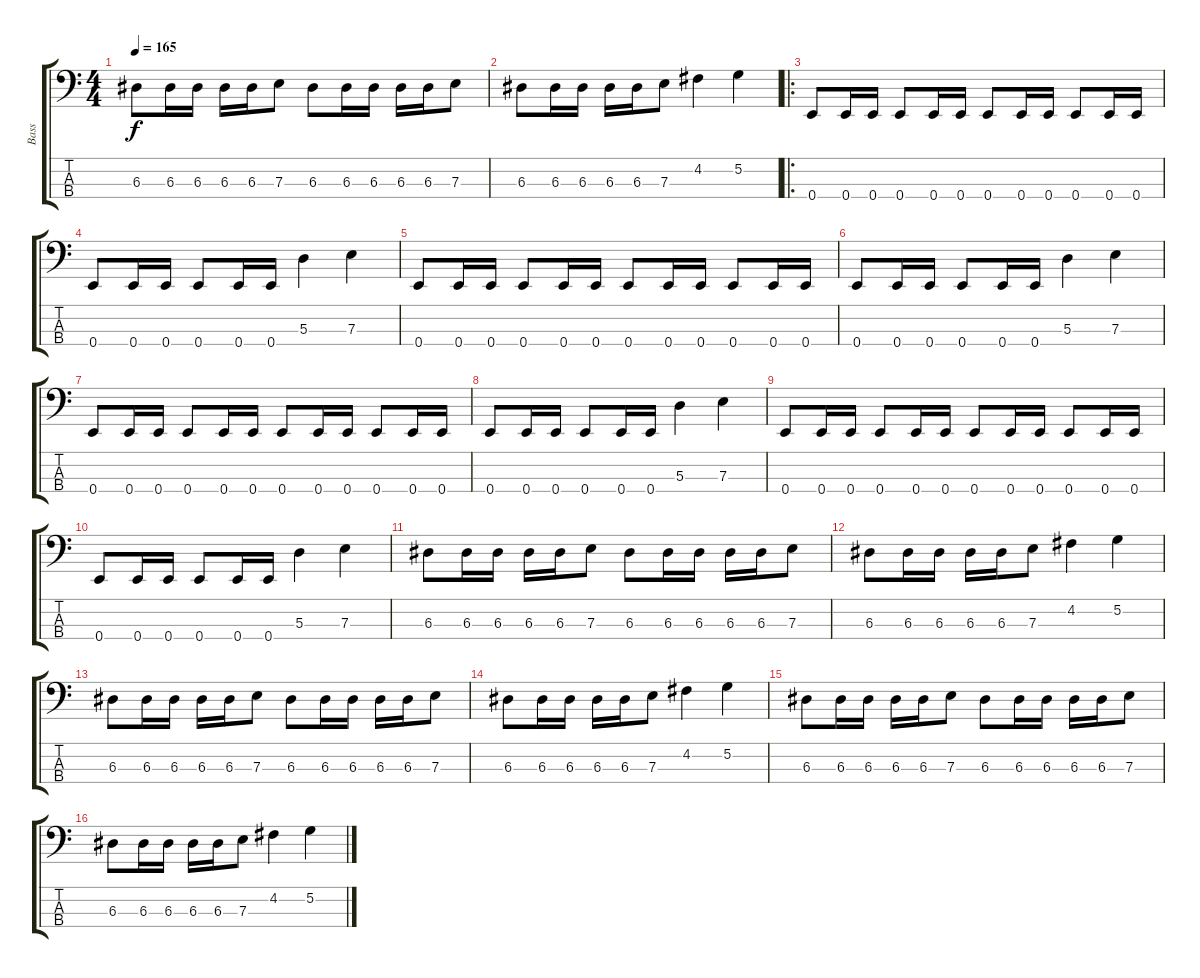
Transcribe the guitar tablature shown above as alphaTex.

\track ("Bass" "Bass") {instrument electricbassfinger}
\staff {score tabs}
\tuning (G2 D2 A1 E1) {hide}
\ts (4 4)
\tempo 165
\clef f4
\ks c
6.3.8{dy f} 6.3.16 6.3.16 6.3.16 6.3.16 7.3.8 6.3.8 6.3.16 6.3.16 6.3.16 6.3.16 7.3.8 |
6.3.8 6.3.16 6.3.16 6.3.16 6.3.16 7.3.8 4.2.4 5.2.4 |
\ro
0.4.8 0.4.16 0.4.16 0.4.8 0.4.16 0.4.16 0.4.8 0.4.16 0.4.16 0.4.8 0.4.16 0.4.16 |
0.4.8 0.4.16 0.4.16 0.4.8 0.4.16 0.4.16 5.3.4 7.3.4 |
0.4.8 0.4.16 0.4.16 0.4.8 0.4.16 0.4.16 0.4.8 0.4.16 0.4.16 0.4.8 0.4.16 0.4.16 |
0.4.8 0.4.16 0.4.16 0.4.8 0.4.16 0.4.16 5.3.4 7.3.4 |
0.4.8 0.4.16 0.4.16 0.4.8 0.4.16 0.4.16 0.4.8 0.4.16 0.4.16 0.4.8 0.4.16 0.4.16 |
0.4.8 0.4.16 0.4.16 0.4.8 0.4.16 0.4.16 5.3.4 7.3.4 |
0.4.8 0.4.16 0.4.16 0.4.8 0.4.16 0.4.16 0.4.8 0.4.16 0.4.16 0.4.8 0.4.16 0.4.16 |
0.4.8 0.4.16 0.4.16 0.4.8 0.4.16 0.4.16 5.3.4 7.3.4 |
6.3.8 6.3.16 6.3.16 6.3.16 6.3.16 7.3.8 6.3.8 6.3.16 6.3.16 6.3.16 6.3.16 7.3.8 |
6.3.8 6.3.16 6.3.16 6.3.16 6.3.16 7.3.8 4.2.4 5.2.4 |
6.3.8 6.3.16 6.3.16 6.3.16 6.3.16 7.3.8 6.3.8 6.3.16 6.3.16 6.3.16 6.3.16 7.3.8 |
6.3.8 6.3.16 6.3.16 6.3.16 6.3.16 7.3.8 4.2.4 5.2.4 |
6.3.8 6.3.16 6.3.16 6.3.16 6.3.16 7.3.8 6.3.8 6.3.16 6.3.16 6.3.16 6.3.16 7.3.8 |
6.3.8 6.3.16 6.3.16 6.3.16 6.3.16 7.3.8 4.2.4 5.2.4
